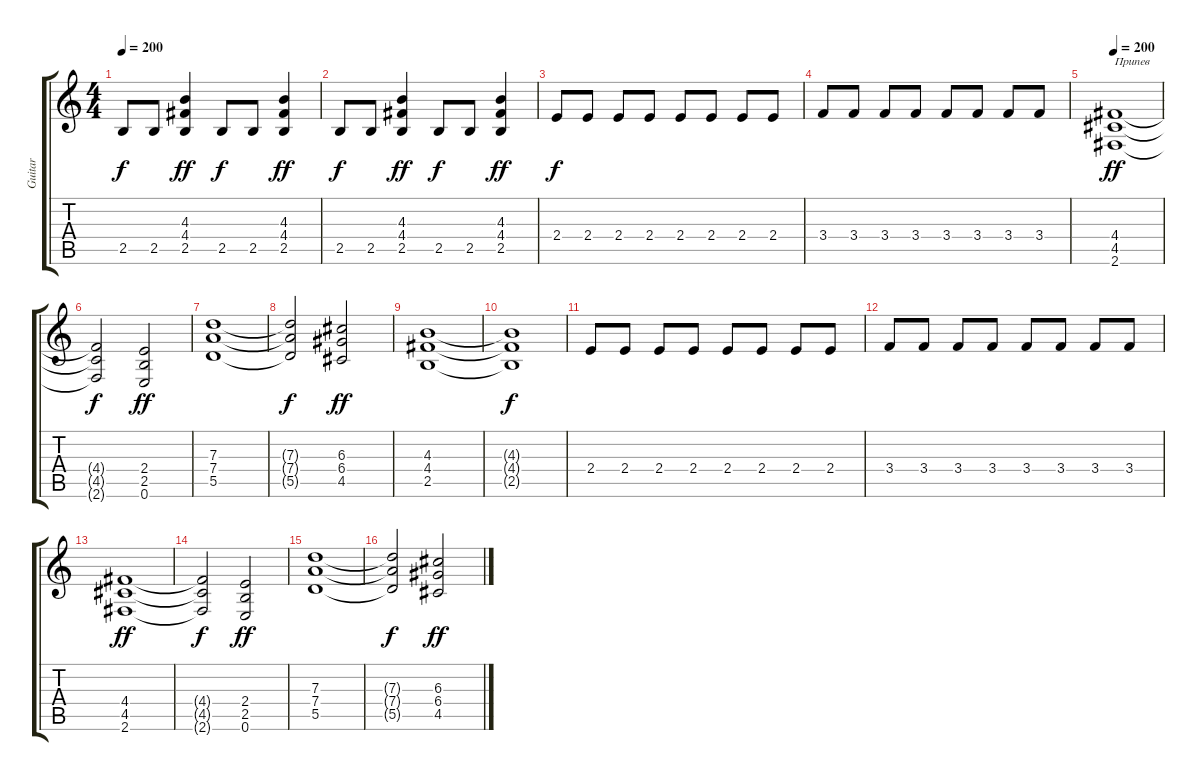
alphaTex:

\track ("Guitar" "Guitar") {instrument overdrivenguitar}
\staff {score tabs}
\tuning (E4 B3 G3 D3 A2 E2) {hide}
\ts (4 4)
\tempo 200
\clef g2
\ks c
2.5.8{dy f} 2.5.8 (4.3 4.4 2.5).4{dy ff} 2.5.8{dy f} 2.5.8 (4.3 4.4 2.5).4{dy ff} |
2.5.8{dy f} 2.5.8 (4.3 4.4 2.5).4{dy ff} 2.5.8{dy f} 2.5.8 (4.3 4.4 2.5).4{dy ff} |
2.4.8{dy f volume 10} 2.4.8 2.4.8 2.4.8 2.4.8 2.4.8 2.4.8 2.4.8 |
3.4.8 3.4.8 3.4.8 3.4.8 3.4.8 3.4.8 3.4.8 3.4.8 |
\tempo 200
(4.4 4.5 2.6).1{txt "Припев" dy ff volume 11 instrument overdrivenguitar} |
(4.4{t} 4.5{t} 2.6{t}).2{dy f} (2.4 2.5 0.6).2{dy ff} |
(7.3 7.4 5.5).1 |
(7.3{t} 7.4{t} 5.5{t}).2{dy f} (6.3 6.4 4.5).2{dy ff} |
(4.3 4.4 2.5).1 |
(4.3{t} 4.4{t} 2.5{t}).1{dy f} |
2.4.8 2.4.8 2.4.8 2.4.8 2.4.8 2.4.8 2.4.8 2.4.8 |
3.4.8 3.4.8 3.4.8 3.4.8 3.4.8 3.4.8 3.4.8 3.4.8 |
(4.4 4.5 2.6).1{dy ff} |
(4.4{t} 4.5{t} 2.6{t}).2{dy f} (2.4 2.5 0.6).2{dy ff} |
(7.3 7.4 5.5).1 |
(7.3{t} 7.4{t} 5.5{t}).2{dy f} (6.3 6.4 4.5).2{dy ff}
